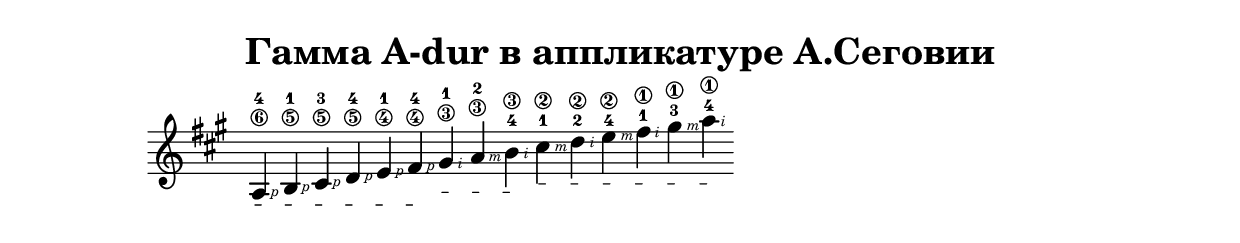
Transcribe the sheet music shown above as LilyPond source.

\header {
	title = "Гамма A-dur в аппликатуре А.Сеговии"
}

\version "2.10.33"

lnotesa = \relative c'' {
  \time 15/4 
  \key a \major
  \textSpannerDown
  \override TextSpanner #'edge-text = #'("II " . "")
  <a,\6-\rightHandFinger #1 >4-4\startTextSpan
  <b\5-\rightHandFinger #1 >4-1
  <cis\5-\rightHandFinger #1 >4-3
  <d\5-\rightHandFinger #1 >4-4
  <e\4-\rightHandFinger #1 >4-1
  <fis\4-\rightHandFinger #1 >4-4\stopTextSpan
  \override TextSpanner #'edge-text = #'("I " . "")
  <gis\3-\rightHandFinger #2 >4-1\startTextSpan
  <a\3-\rightHandFinger #3 >4-2
  <b\3-\rightHandFinger #2 >4-4\stopTextSpan
  \override TextSpanner #'edge-text = #'("II " . "")
  <cis\2-\rightHandFinger #3 >4-1\startTextSpan
  <d\2-\rightHandFinger #2 >4-2
  <e\2-\rightHandFinger #3 >4-4
  <fis\1-\rightHandFinger #2 >4-1
  <gis\1-\rightHandFinger #3 >4-3
  <a\1-\rightHandFinger #2 >4-4\stopTextSpan
}

\score {
  \new Staff = "voice1" \lnotesa
  \layout{
    \context {
      \Staff
        \remove Time_signature_engraver
        \remove "Bar_engraver"  
    }
  }
}
